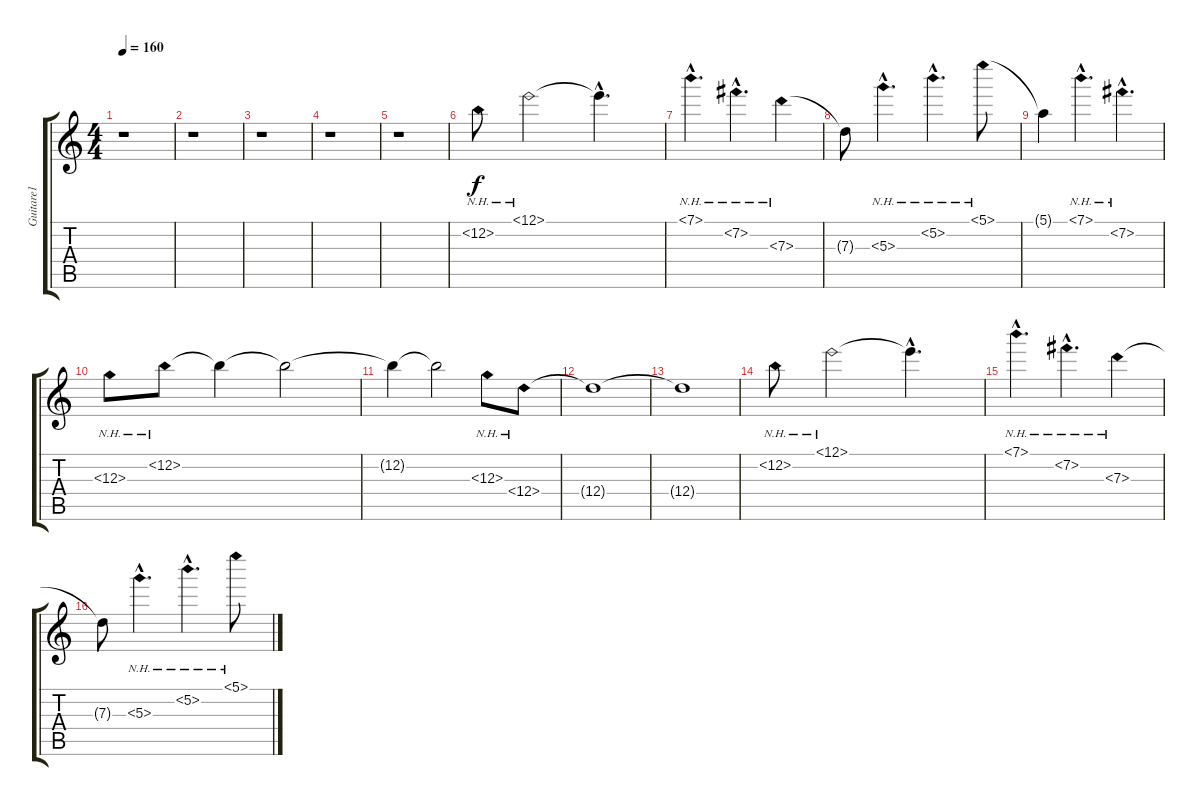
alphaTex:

\track ("Guitare1" "Guitare1") {instrument electricguitarclean}
\staff {score tabs}
\tuning (E4 B3 G3 D3 A2 E2) {hide}
\ts (4 4)
\tempo 160
\clef g2
\ks c
r.1{dy f instrument electricguitarclean} |
r.1 |
r.1 |
r.1 |
r.1 |
12.2{nh}.8 12.1{nh}.2 12.1{hac t}.4{d} |
7.1{nh hac}.4{d} 7.2{nh hac}.4{d} 7.3{nh}.4 |
7.3{t}.8 5.3{nh hac}.4{d} 5.2{nh hac}.4{d} 5.1{nh}.8 |
5.1{t}.4 7.1{nh hac}.4{d} 7.2{nh hac}.4{d} |
12.3{nh}.8 12.2{nh}.8 12.2{t}.4 12.2{t}.2 |
12.2{t}.4 12.2{t}.2 12.3{nh}.8 12.4{nh}.8 |
12.4{t}.1 |
12.4{t}.1 |
12.2{nh}.8 12.1{nh}.2 12.1{hac t}.4{d} |
7.1{nh hac}.4{d} 7.2{nh hac}.4{d} 7.3{nh}.4 |
7.3{t}.8 5.3{nh hac}.4{d} 5.2{nh hac}.4{d} 5.1{nh}.8
